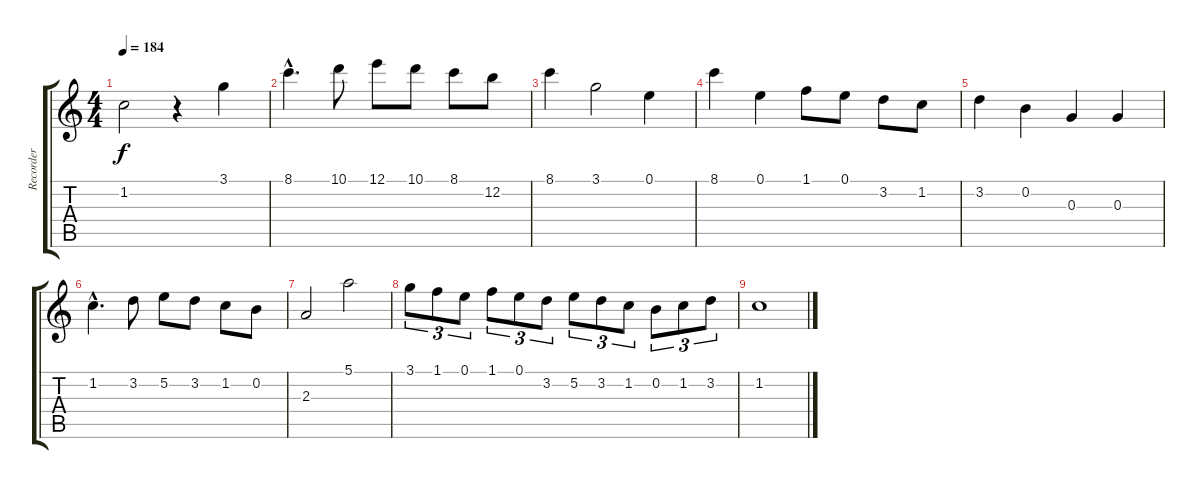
\track ("Recorder" "Recorder") {instrument recorder}
\staff {score tabs}
\tuning (E5 B4 G4 D4 A3 E3) {hide}
\ts (4 4)
\tempo 184
\clef g2
\ks c
1.2.2{dy f} r.4 3.1.4 |
8.1{hac}.4{d} 10.1.8 12.1.8 10.1.8 8.1.8 12.2.8 |
8.1.4 3.1.2 0.1.4 |
8.1.4 0.1.4 1.1.8 0.1.8 3.2.8 1.2.8 |
3.2.4 0.2.4 0.3.4 0.3.4 |
1.2{hac}.4{d} 3.2.8 5.2.8 3.2.8 1.2.8 0.2.8 |
2.3.2 5.1.2 |
3.1.8{tu (3 2)} 1.1.8{tu (3 2)} 0.1.8{tu (3 2)} 1.1.8{tu (3 2)} 0.1.8{tu (3 2)} 3.2.8{tu (3 2)} 5.2.8{tu (3 2)} 3.2.8{tu (3 2)} 1.2.8{tu (3 2)} 0.2.8{tu (3 2)} 1.2.8{tu (3 2)} 3.2.8{tu (3 2)} |
1.2.1
